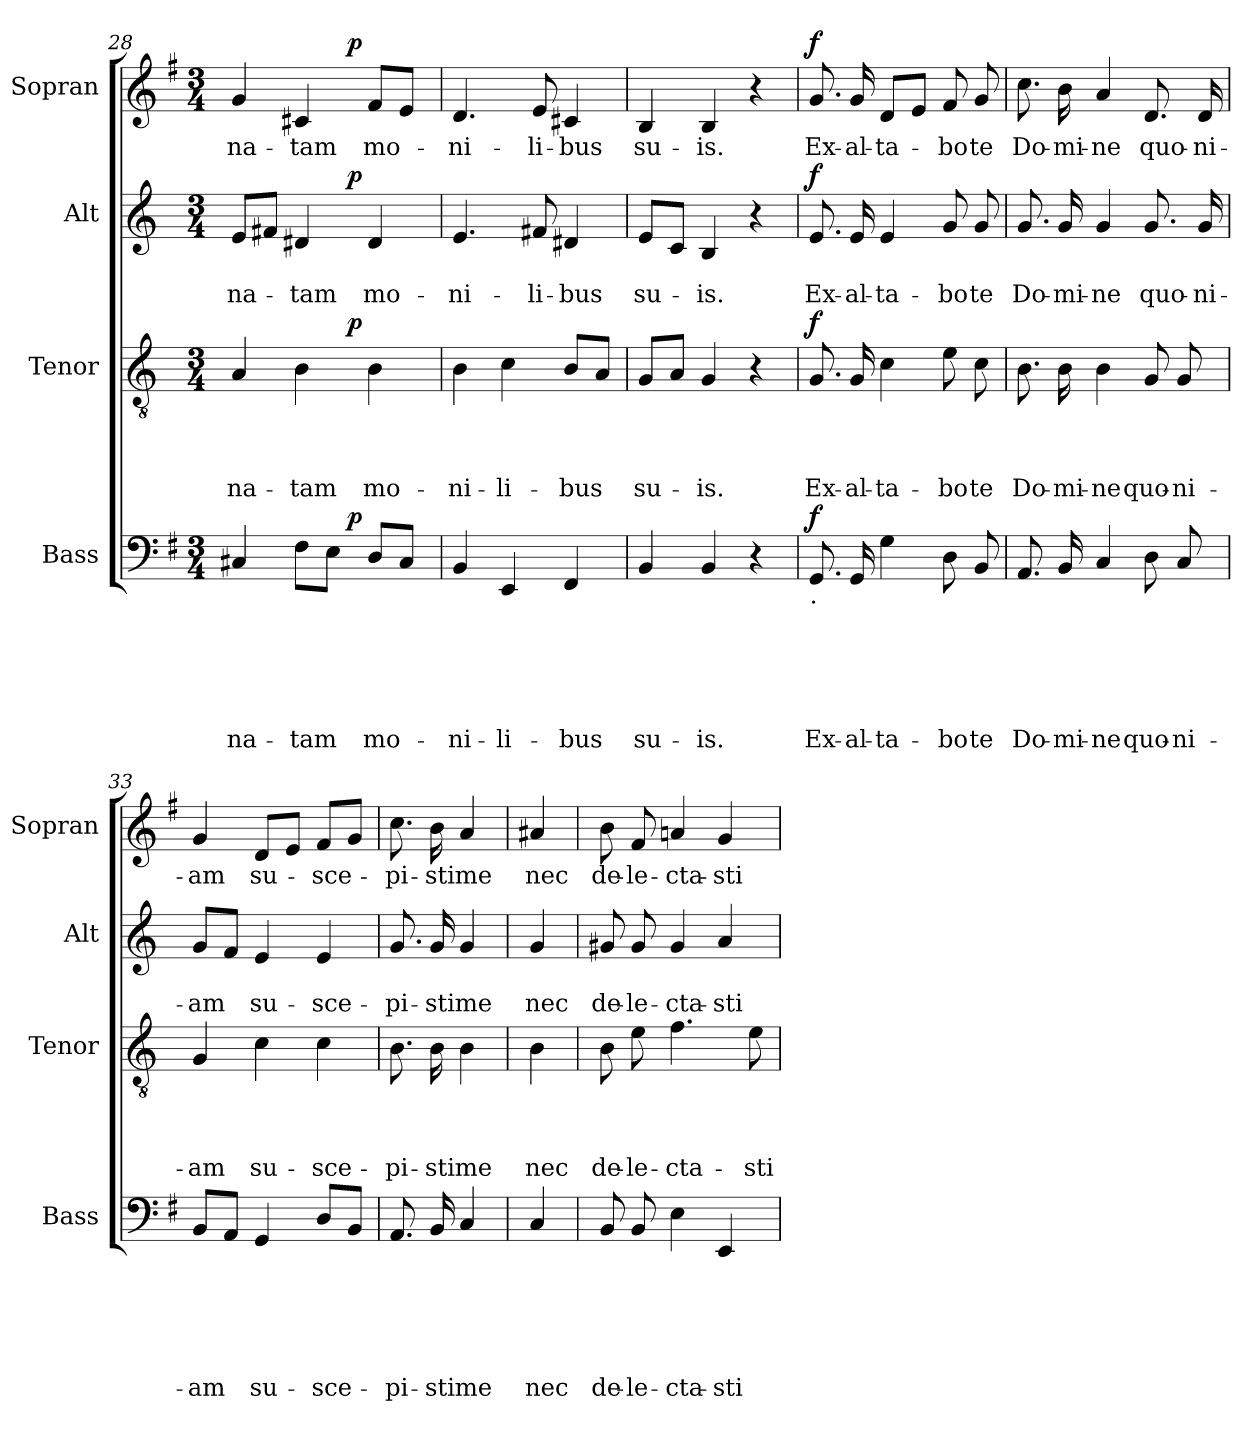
**kern	**text	**text	**text	**text	**text	**text	**dynam	**kern	**text	**text	**text	**text	**dynam	**kern	**text	**text	**dynam	**kern	**text	**dynam
*part4	*part4	*part4	*part4	*part4	*part4	*part4	*part4	*part3	*part3	*part3	*part3	*part3	*part3	*part2	*part2	*part2	*part2	*part1	*part1	*part1
*staff4	*staff4	*staff4	*staff4	*staff4	*staff4	*staff4	*staff4	*staff3	*staff3	*staff3	*staff3	*staff3	*staff3	*staff2	*staff2	*staff2	*staff2	*staff1	*staff1	*staff1
*I"Bass	*	*	*	*	*	*	*	*I"Tenor	*	*	*	*	*	*I"Alt	*	*	*	*I"Sopran	*	*
*I'Bass	*	*	*	*	*	*	*	*I'Tenor	*	*	*	*	*	*I'Alt	*	*	*	*I'Sopran	*	*
*clefF4	*	*	*	*	*	*	*	*clefGv2	*	*	*	*	*	*clefG2	*	*	*	*clefG2	*	*
*ITrd-3c-5	*	*	*	*	*	*	*	*	*	*	*	*	*	*	*	*	*	*ITrd-3c-5	*	*
*k[]	*	*	*	*	*	*	*	*k[]	*	*	*	*	*	*k[]	*	*	*	*k[]	*	*
*C:	*	*	*	*	*	*	*	*C:	*	*	*	*	*	*C:	*	*	*	*C:	*	*
*M3/4	*	*	*	*	*	*	*	*M3/4	*	*	*	*	*	*M3/4	*	*	*	*M3/4	*	*
=28	=28	=28	=28	=28	=28	=28	=28	=28	=28	=28	=28	=28	=28	=28	=28	=28	=28	=28	=28	=28
!	!	!	!	!	!	!LO:LY:b	!	!	!	!	!	!LO:LY:b	!	!	!	!LO:LY:b	!	!	!LO:LY:b	!
*^	*	*	*	*	*	*	*	*^	*	*	*	*	*	*^	*	*	*	*^	*	*
4F#X/	4..ryy	.	.	.	.	.	-na-	.	4A/	4..ryy	.	.	.	-na-	.	8e/L	4..ryy	.	-na-	.	4cc/	4..ryy	-na-	.
.	.	.	.	.	.	.	.	.	.	.	.	.	.	.	.	8f#X/J	.	.	.	.	.	.	.	.
!	!	!	!	!	!	!	!LO:LY:b	!	!	!	!	!	!	!LO:LY:b	!	!	!	!	!LO:LY:b	!	!	!	!LO:LY:b	!
8B\L	.	.	.	.	.	.	-tam	.	4B\	.	.	.	.	-tam	.	4d#X/	.	.	-tam	.	4f#X/	.	-tam	.
8A\J	.	.	.	.	.	.	.	.	.	.	.	.	.	.	.	.	.	.	.	.	.	.	.	.
!	!	!	!	!	!	!	!	!LO:DY:a	!	!	!	!	!	!	!LO:DY:a	!	!	!	!	!LO:DY:a	!	!	!	!LO:DY:a
.	4ryy	.	.	.	.	.	.	p	.	4ryy	.	.	.	.	p	.	4ryy	.	.	p	.	4ryy	.	p
!	!	!	!	!	!	!	!LO:LY:b	!	!	!	!	!	!	!LO:LY:b	!	!	!	!	!LO:LY:b	!	!	!	!LO:LY:b	!
8G/L	.	.	.	.	.	.	mo-	.	4B\	.	.	.	.	mo-	.	4d#/	.	.	mo-	.	8b/L	.	mo-	.
8F#/J	.	.	.	.	.	.	.	.	.	.	.	.	.	.	.	.	.	.	.	.	8a/J	.	.	.
.	16ryy	.	.	.	.	.	.	.	.	16ryy	.	.	.	.	.	.	16ryy	.	.	.	.	16ryy	.	.
=29	=29	=29	=29	=29	=29	=29	=29	=29	=29	=29	=29	=29	=29	=29	=29	=29	=29	=29	=29	=29	=29	=29	=29	=29
!	!	!	!	!	!	!	!LO:LY:b	!	!	!	!	!	!	!LO:LY:b	!	!	!	!	!LO:LY:b	!	!	!	!LO:LY:b	!
*v	*v	*	*	*	*	*	*	*	*	*	*	*	*	*	*	*v	*v	*	*	*	*v	*v	*	*
*	*	*	*	*	*	*	*	*v	*v	*	*	*	*	*	*	*	*	*	*	*	*
4E/	.	.	.	.	.	-ni-	.	4B\	.	.	.	-ni-	.	4.e/	.	-ni-	.	4.g/	-ni-	.
!	!	!	!	!	!	!LO:LY:b	!	!	!	!	!	!LO:LY:b	!	!	!	!	!	!	!	!
4AA/	.	.	.	.	.	-li-	.	4c\	.	.	.	-li-	.	.	.	.	.	.	.	.
!	!	!	!	!	!	!	!	!	!	!	!	!	!	!	!	!LO:LY:b	!	!	!LO:LY:b	!
.	.	.	.	.	.	.	.	.	.	.	.	.	.	8f#X/	.	-li-	.	8a/	-li-	.
!	!	!	!	!	!	!LO:LY:b	!	!	!	!	!	!LO:LY:b	!	!	!	!LO:LY:b	!	!	!LO:LY:b	!
4BB/	.	.	.	.	.	-bus	.	8B/L	.	.	.	-bus	.	4d#X/	.	-bus	.	4f#X/	-bus	.
.	.	.	.	.	.	.	.	8A/J	.	.	.	.	.	.	.	.	.	.	.	.
=30	=30	=30	=30	=30	=30	=30	=30	=30	=30	=30	=30	=30	=30	=30	=30	=30	=30	=30	=30	=30
!	!	!	!	!	!	!LO:LY:b	!	!	!	!	!	!LO:LY:b	!	!	!	!LO:LY:b	!	!	!LO:LY:b	!
4E/	.	.	.	.	.	su-	.	8G/L	.	.	.	su-	.	8e/L	.	su-	.	4e/	su-	.
.	.	.	.	.	.	.	.	8A/J	.	.	.	.	.	8c/J	.	.	.	.	.	.
!	!	!	!	!	!	!LO:LY:b	!	!	!	!	!	!LO:LY:b	!	!	!	!LO:LY:b	!	!	!LO:LY:b	!
4E/	.	.	.	.	.	-is.	.	4G/	.	.	.	-is.	.	4B/	.	-is.	.	4e/	-is.	.
4r	.	.	.	.	.	.	.	4r	.	.	.	.	.	4r	.	.	.	4r	.	.
!!LO:PB:g=z
=31	=31	=31	=31	=31	=31	=31	=31	=31	=31	=31	=31	=31	=31	=31	=31	=31	=31	=31	=31	=31
!LO:TX:b:t=.	!	!	!	!	!	!	!	!	!	!	!	!	!	!	!	!	!	!	!	!
!	!	!	!	!	!	!LO:LY:b	!LO:DY:a	!	!	!	!	!LO:LY:b	!LO:DY:a	!	!	!LO:LY:b	!LO:DY:a	!	!LO:LY:b	!LO:DY:a
8.C/	.	.	.	.	.	Ex-	f	8.G/	.	.	.	Ex-	f	8.e/	.	Ex-	f	8.cc/	Ex-	f
!	!	!	!	!	!	!LO:LY:b	!	!	!	!	!	!LO:LY:b	!	!	!	!LO:LY:b	!	!	!LO:LY:b	!
16C/	.	.	.	.	.	-al-	.	16G/	.	.	.	-al-	.	16e/	.	-al-	.	16cc/	-al-	.
!	!	!	!	!	!	!LO:LY:b	!	!	!	!	!	!LO:LY:b	!	!	!	!LO:LY:b	!	!	!LO:LY:b	!
4c\	.	.	.	.	.	-ta-	.	4c\	.	.	.	-ta-	.	4e/	.	-ta-	.	8g/L	-ta-	.
.	.	.	.	.	.	.	.	.	.	.	.	.	.	.	.	.	.	8a/J	.	.
!	!	!	!	!	!	!LO:LY:b	!	!	!	!	!	!LO:LY:b	!	!	!	!LO:LY:b	!	!	!LO:LY:b	!
8G\	.	.	.	.	.	-bo	.	8e\	.	.	.	-bo	.	8g/	.	-bo	.	8b/	-bo	.
!	!	!	!	!	!	!LO:LY:b	!	!	!	!	!	!LO:LY:b	!	!	!	!LO:LY:b	!	!	!LO:LY:b	!
8E/	.	.	.	.	.	te	.	8c\	.	.	.	te	.	8g/	.	te	.	8cc/	te	.
=32	=32	=32	=32	=32	=32	=32	=32	=32	=32	=32	=32	=32	=32	=32	=32	=32	=32	=32	=32	=32
!	!	!	!	!	!	!LO:LY:b	!	!	!	!	!	!LO:LY:b	!	!	!	!LO:LY:b	!	!	!LO:LY:b	!
8.D/	.	.	.	.	.	Do-	.	8.B\	.	.	.	Do-	.	8.g/	.	Do-	.	8.ff\	Do-	.
!	!	!	!	!	!	!LO:LY:b	!	!	!	!	!	!LO:LY:b	!	!	!	!LO:LY:b	!	!	!LO:LY:b	!
16E/	.	.	.	.	.	-mi-	.	16B\	.	.	.	-mi-	.	16g/	.	-mi-	.	16ee\	-mi-	.
!	!	!	!	!	!	!LO:LY:b	!	!	!	!	!	!LO:LY:b	!	!	!	!LO:LY:b	!	!	!LO:LY:b	!
4F/	.	.	.	.	.	-ne	.	4B\	.	.	.	-ne	.	4g/	.	-ne	.	4dd/	-ne	.
!	!	!	!	!	!	!LO:LY:b	!	!	!	!	!	!LO:LY:b	!	!	!	!LO:LY:b	!	!	!LO:LY:b	!
8G\	.	.	.	.	.	quo-	.	8G/	.	.	.	quo-	.	8.g/	.	quo-	.	8.g/	quo-	.
!	!	!	!	!	!	!LO:LY:b	!	!	!	!	!	!LO:LY:b	!	!	!	!	!	!	!	!
8F/	.	.	.	.	.	-ni-	.	8G/	.	.	.	-ni-	.	.	.	.	.	.	.	.
!	!	!	!	!	!	!	!	!	!	!	!	!	!	!	!	!LO:LY:b	!	!	!LO:LY:b	!
.	.	.	.	.	.	.	.	.	.	.	.	.	.	16g/	.	-ni-	.	16g/	-ni-	.
=33	=33	=33	=33	=33	=33	=33	=33	=33	=33	=33	=33	=33	=33	=33	=33	=33	=33	=33	=33	=33
!	!	!	!	!	!	!LO:LY:b	!	!	!	!	!	!LO:LY:b	!	!	!	!LO:LY:b	!	!	!LO:LY:b	!
8E/L	.	.	.	.	.	-am	.	4G/	.	.	.	-am	.	8g/L	.	-am	.	4cc/	-am	.
8D/J	.	.	.	.	.	.	.	.	.	.	.	.	.	8f/J	.	.	.	.	.	.
!	!	!	!	!	!	!LO:LY:b	!	!	!	!	!	!LO:LY:b	!	!	!	!LO:LY:b	!	!	!LO:LY:b	!
4C/	.	.	.	.	.	su-	.	4c\	.	.	.	su-	.	4e/	.	su-	.	8g/L	su-	.
.	.	.	.	.	.	.	.	.	.	.	.	.	.	.	.	.	.	8a/J	.	.
!	!	!	!	!	!	!LO:LY:b	!	!	!	!	!	!LO:LY:b	!	!	!	!LO:LY:b	!	!	!LO:LY:b	!
8G/L	.	.	.	.	.	-sce-	.	4c\	.	.	.	-sce-	.	4e/	.	-sce-	.	8b/L	-sce-	.
8E/J	.	.	.	.	.	.	.	.	.	.	.	.	.	.	.	.	.	8cc/J	.	.
=34	=34	=34	=34	=34	=34	=34	=34	=34	=34	=34	=34	=34	=34	=34	=34	=34	=34	=34	=34	=34
!	!	!	!	!	!	!LO:LY:b	!	!	!	!	!	!LO:LY:b	!	!	!	!LO:LY:b	!	!	!LO:LY:b	!
8.D/	.	.	.	.	.	-pi-	.	8.B\	.	.	.	-pi-	.	8.g/	.	-pi-	.	8.ff\	-pi-	.
!	!	!	!	!	!	!LO:LY:b	!	!	!	!	!	!LO:LY:b	!	!	!	!LO:LY:b	!	!	!LO:LY:b	!
16E/	.	.	.	.	.	-sti	.	16B\	.	.	.	-sti	.	16g/	.	-sti	.	16ee\	-sti	.
!	!	!	!	!	!	!LO:LY:b	!	!	!	!	!	!LO:LY:b	!	!	!	!LO:LY:b	!	!	!LO:LY:b	!
4F/	.	.	.	.	.	me	.	4B\	.	.	.	me	.	4g/	.	me	.	4dd/	me	.
=35	=35	=35	=35	=35	=35	=35	=35	=35	=35	=35	=35	=35	=35	=35	=35	=35	=35	=35	=35	=35
!	!	!	!	!	!	!LO:LY:b	!	!	!	!	!	!LO:LY:b	!	!	!	!LO:LY:b	!	!	!LO:LY:b	!
4F/	.	.	.	.	.	nec	.	4B\	.	.	.	nec	.	4g/	.	nec	.	4dd#X/	nec	.
=36	=36	=36	=36	=36	=36	=36	=36	=36	=36	=36	=36	=36	=36	=36	=36	=36	=36	=36	=36	=36
!	!	!	!	!	!	!LO:LY:b	!	!	!	!	!	!LO:LY:b	!	!	!	!LO:LY:b	!	!	!LO:LY:b	!
8E/	.	.	.	.	.	de-	.	8B\	.	.	.	de-	.	8g#X/	.	de-	.	8ee\	de-	.
!	!	!	!	!	!	!LO:LY:b	!	!	!	!	!	!LO:LY:b	!	!	!	!LO:LY:b	!	!	!LO:LY:b	!
8E/	.	.	.	.	.	-le-	.	8e\	.	.	.	-le-	.	8g#/	.	-le-	.	8b/	-le-	.
!	!	!	!	!	!	!LO:LY:b	!	!	!	!	!	!LO:LY:b	!	!	!	!LO:LY:b	!	!	!LO:LY:b	!
4A\	.	.	.	.	.	-cta-	.	4.f\	.	.	.	-cta-	.	4g#/	.	-cta-	.	4ddn/	-cta-	.
!	!	!	!	!	!	!LO:LY:b	!	!	!	!	!	!	!	!	!	!LO:LY:b	!	!	!LO:LY:b	!
4AA/	.	.	.	.	.	-sti	.	.	.	.	.	.	.	4a/	.	-sti	.	4cc/	-sti	.
!	!	!	!	!	!	!	!	!	!	!	!	!LO:LY:b	!	!	!	!	!	!	!	!
.	.	.	.	.	.	.	.	8e\	.	.	.	-sti	.	.	.	.	.	.	.	.
=	=	=	=	=	=	=	=	=	=	=	=	=	=	=	=	=	=	=	=	=
*-	*-	*-	*-	*-	*-	*-	*-	*-	*-	*-	*-	*-	*-	*-	*-	*-	*-	*-	*-	*-
